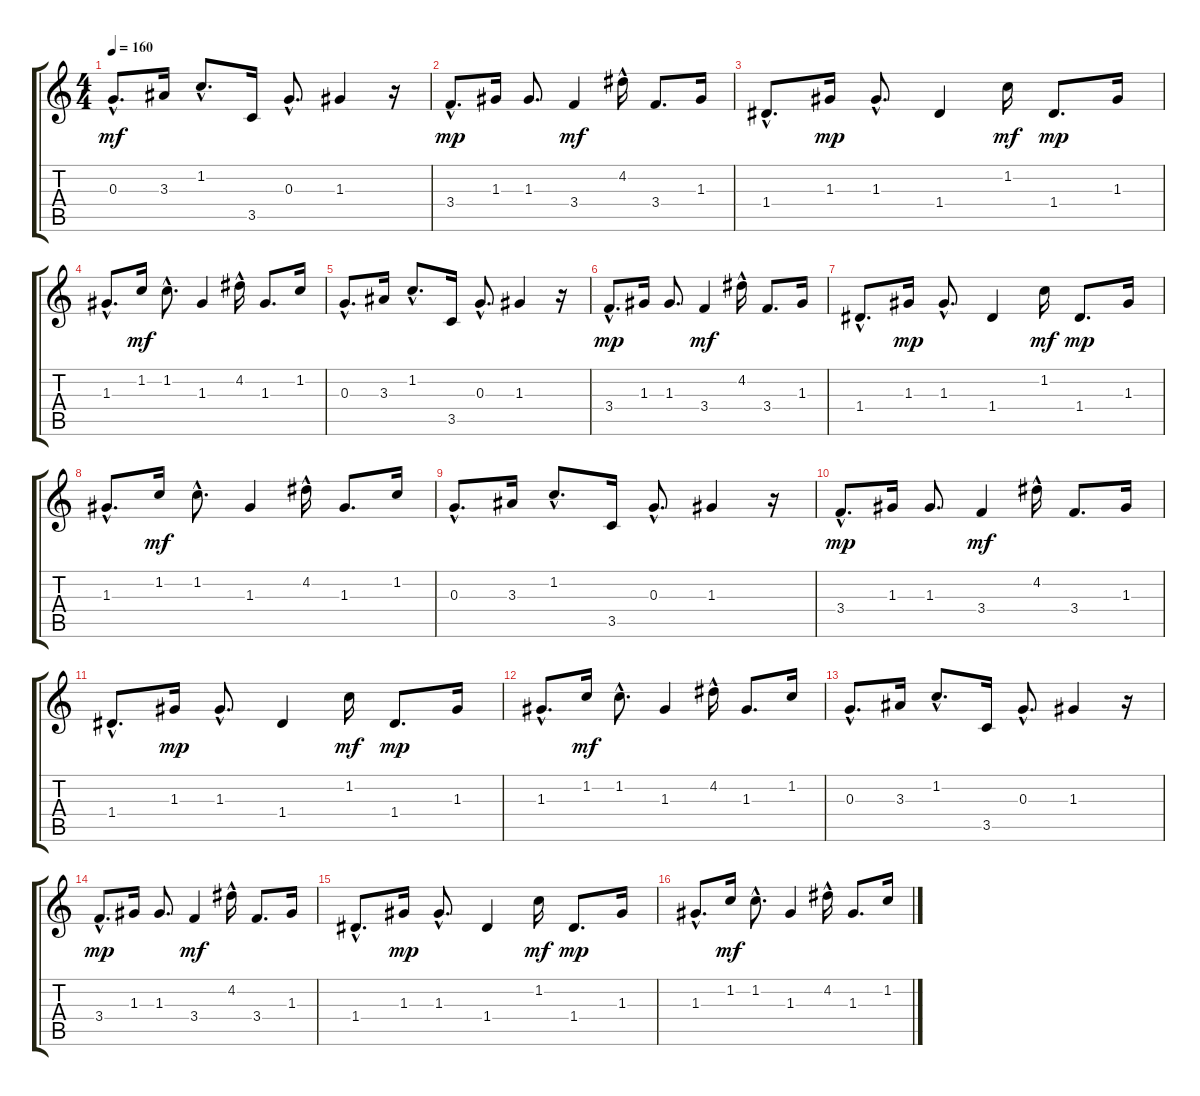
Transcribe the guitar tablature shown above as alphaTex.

\track "" {instrument acousticguitarnylon}
\staff {score tabs}
\tuning (E4 B3 G3 D3 A2 E2) {hide}
\ts (4 4)
\tempo 160
\clef g2
\ks c
0.3{hac}.8{d dy mf} 3.3.16 1.2{hac}.8{d} 3.5.16 0.3{hac}.8{d} 1.3.4 r.16 |
3.4{hac}.8{d dy mp} 1.3.16 1.3.8{d} 3.4.4{dy mf} 4.2{hac}.16 3.4.8{d} 1.3.16 |
1.4{hac}.8{d} 1.3.16{dy mp} 1.3{hac}.8{d} 1.4.4 1.2.16{dy mf} 1.4.8{d dy mp} 1.3.16 |
1.3{hac}.8{d} 1.2.16{dy mf} 1.2{hac}.8{d} 1.3.4 4.2{hac}.16 1.3.8{d} 1.2.16 |
0.3{hac}.8{d} 3.3.16 1.2{hac}.8{d} 3.5.16 0.3{hac}.8{d} 1.3.4 r.16 |
3.4{hac}.8{d dy mp} 1.3.16 1.3.8{d} 3.4.4{dy mf} 4.2{hac}.16 3.4.8{d} 1.3.16 |
1.4{hac}.8{d} 1.3.16{dy mp} 1.3{hac}.8{d} 1.4.4 1.2.16{dy mf} 1.4.8{d dy mp} 1.3.16 |
1.3{hac}.8{d} 1.2.16{dy mf} 1.2{hac}.8{d} 1.3.4 4.2{hac}.16 1.3.8{d} 1.2.16 |
0.3{hac}.8{d} 3.3.16 1.2{hac}.8{d} 3.5.16 0.3{hac}.8{d} 1.3.4 r.16 |
3.4{hac}.8{d dy mp} 1.3.16 1.3.8{d} 3.4.4{dy mf} 4.2{hac}.16 3.4.8{d} 1.3.16 |
1.4{hac}.8{d} 1.3.16{dy mp} 1.3{hac}.8{d} 1.4.4 1.2.16{dy mf} 1.4.8{d dy mp} 1.3.16 |
1.3{hac}.8{d} 1.2.16{dy mf} 1.2{hac}.8{d} 1.3.4 4.2{hac}.16 1.3.8{d} 1.2.16 |
0.3{hac}.8{d} 3.3.16 1.2{hac}.8{d} 3.5.16 0.3{hac}.8{d} 1.3.4 r.16 |
3.4{hac}.8{d dy mp} 1.3.16 1.3.8{d} 3.4.4{dy mf} 4.2{hac}.16 3.4.8{d} 1.3.16 |
1.4{hac}.8{d} 1.3.16{dy mp} 1.3{hac}.8{d} 1.4.4 1.2.16{dy mf} 1.4.8{d dy mp} 1.3.16 |
1.3{hac}.8{d} 1.2.16{dy mf} 1.2{hac}.8{d} 1.3.4 4.2{hac}.16 1.3.8{d} 1.2.16
